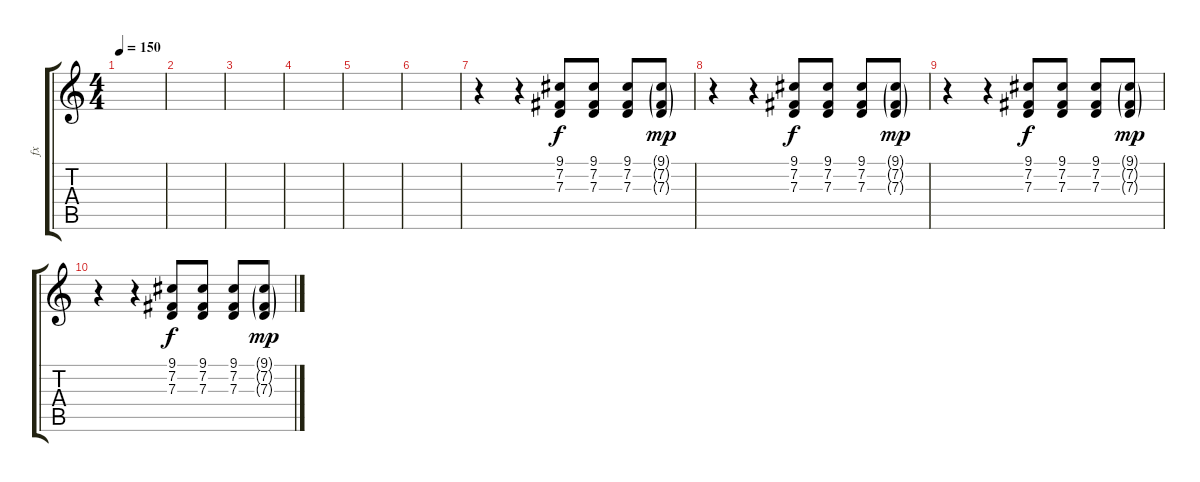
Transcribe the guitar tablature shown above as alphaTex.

\track ("fx" "fx") {instrument tinklebell}
\staff {score tabs}
\tuning (E4 B3 G3 D3 A2 E2) {hide}
\ts (4 4)
\tempo 150
\clef g2
\ks c
|
|
|
|
|
|
r.4 r.4 (9.1 7.2 7.3).8{dy f} (9.1 7.2 7.3).8 (9.1 7.2 7.3).8 (9.1{g} 7.2{g} 7.3{g}).8{dy mp} |
r.4 r.4 (9.1 7.2 7.3).8{dy f} (9.1 7.2 7.3).8 (9.1 7.2 7.3).8 (9.1{g} 7.2{g} 7.3{g}).8{dy mp} |
r.4 r.4 (9.1 7.2 7.3).8{dy f} (9.1 7.2 7.3).8 (9.1 7.2 7.3).8 (9.1{g} 7.2{g} 7.3{g}).8{dy mp} |
r.4 r.4 (9.1 7.2 7.3).8{dy f} (9.1 7.2 7.3).8 (9.1 7.2 7.3).8 (9.1{g} 7.2{g} 7.3{g}).8{dy mp}
